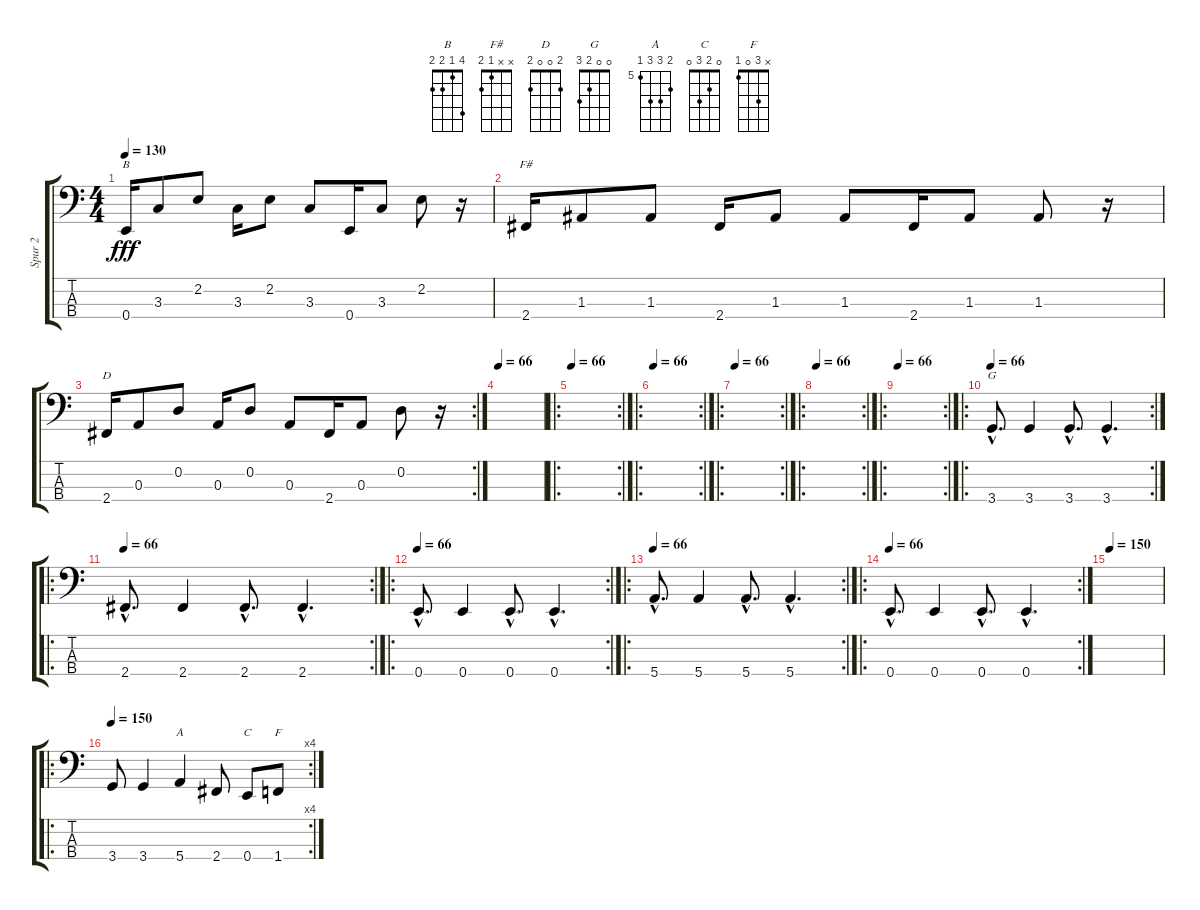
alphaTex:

\track ("Spur 2" "Spur 2") {instrument electricbassfinger}
\staff {score tabs}
\tuning (G2 D2 A1 E1) {hide}
\chord ("B" 4 1 2 2)
\chord ("F#" x x 1 2)
\chord ("D" 2 0 0 2)
\chord ("G" 0 0 2 3)
\chord ("A" 6 7 7 5) {firstfret 5}
\chord ("C" 0 2 3 0)
\chord ("F" x 3 0 1)
\ts (4 4)
\tempo 130
\clef f4
\ks c
0.4.16{ch "B" dy fff} 3.3.8 2.2.8 3.3.16 2.2.8 3.3.8 0.4.16 3.3.8 2.2.8 r.16 |
2.4.16{ch "F#"} 1.3.8 1.3.8 2.4.16 1.3.8 1.3.8 2.4.16 1.3.8 1.3.8 r.16 |
\rc 2
2.4.16{ch "D"} 0.3.8 0.2.8 0.3.16 0.2.8 0.3.8 2.4.16 0.3.8 0.2.8 r.16 |
\tempo 66
|
\ro
\rc 2
\tempo 66
|
\ro
\rc 2
\tempo 66
|
\ro
\rc 2
\tempo 66
|
\ro
\rc 2
\tempo 66
|
\ro
\rc 2
\tempo 66
|
\ro
\rc 2
\tempo 66
3.4{hac}.8{d ch "G"} 3.4.4 3.4{hac}.8{d} 3.4{hac}.4{d} |
\ro
\rc 2
\tempo 66
2.4{hac}.8{d} 2.4.4 2.4{hac}.8{d} 2.4{hac}.4{d} |
\ro
\rc 2
\tempo 66
0.4{hac}.8{d} 0.4.4 0.4{hac}.8{d} 0.4{hac}.4{d} |
\ro
\rc 2
\tempo 66
5.4{hac}.8{d} 5.4.4 5.4{hac}.8{d} 5.4{hac}.4{d} |
\ro
\rc 2
\tempo 66
0.4{hac}.8{d} 0.4.4 0.4{hac}.8{d} 0.4{hac}.4{d} |
\tempo 150
|
\ro
\rc 4
\tempo 150
3.4.8 3.4.4 5.4.4{ch "A"} 2.4.8 0.4.8{ch "C"} 1.4.8{ch "F"}
